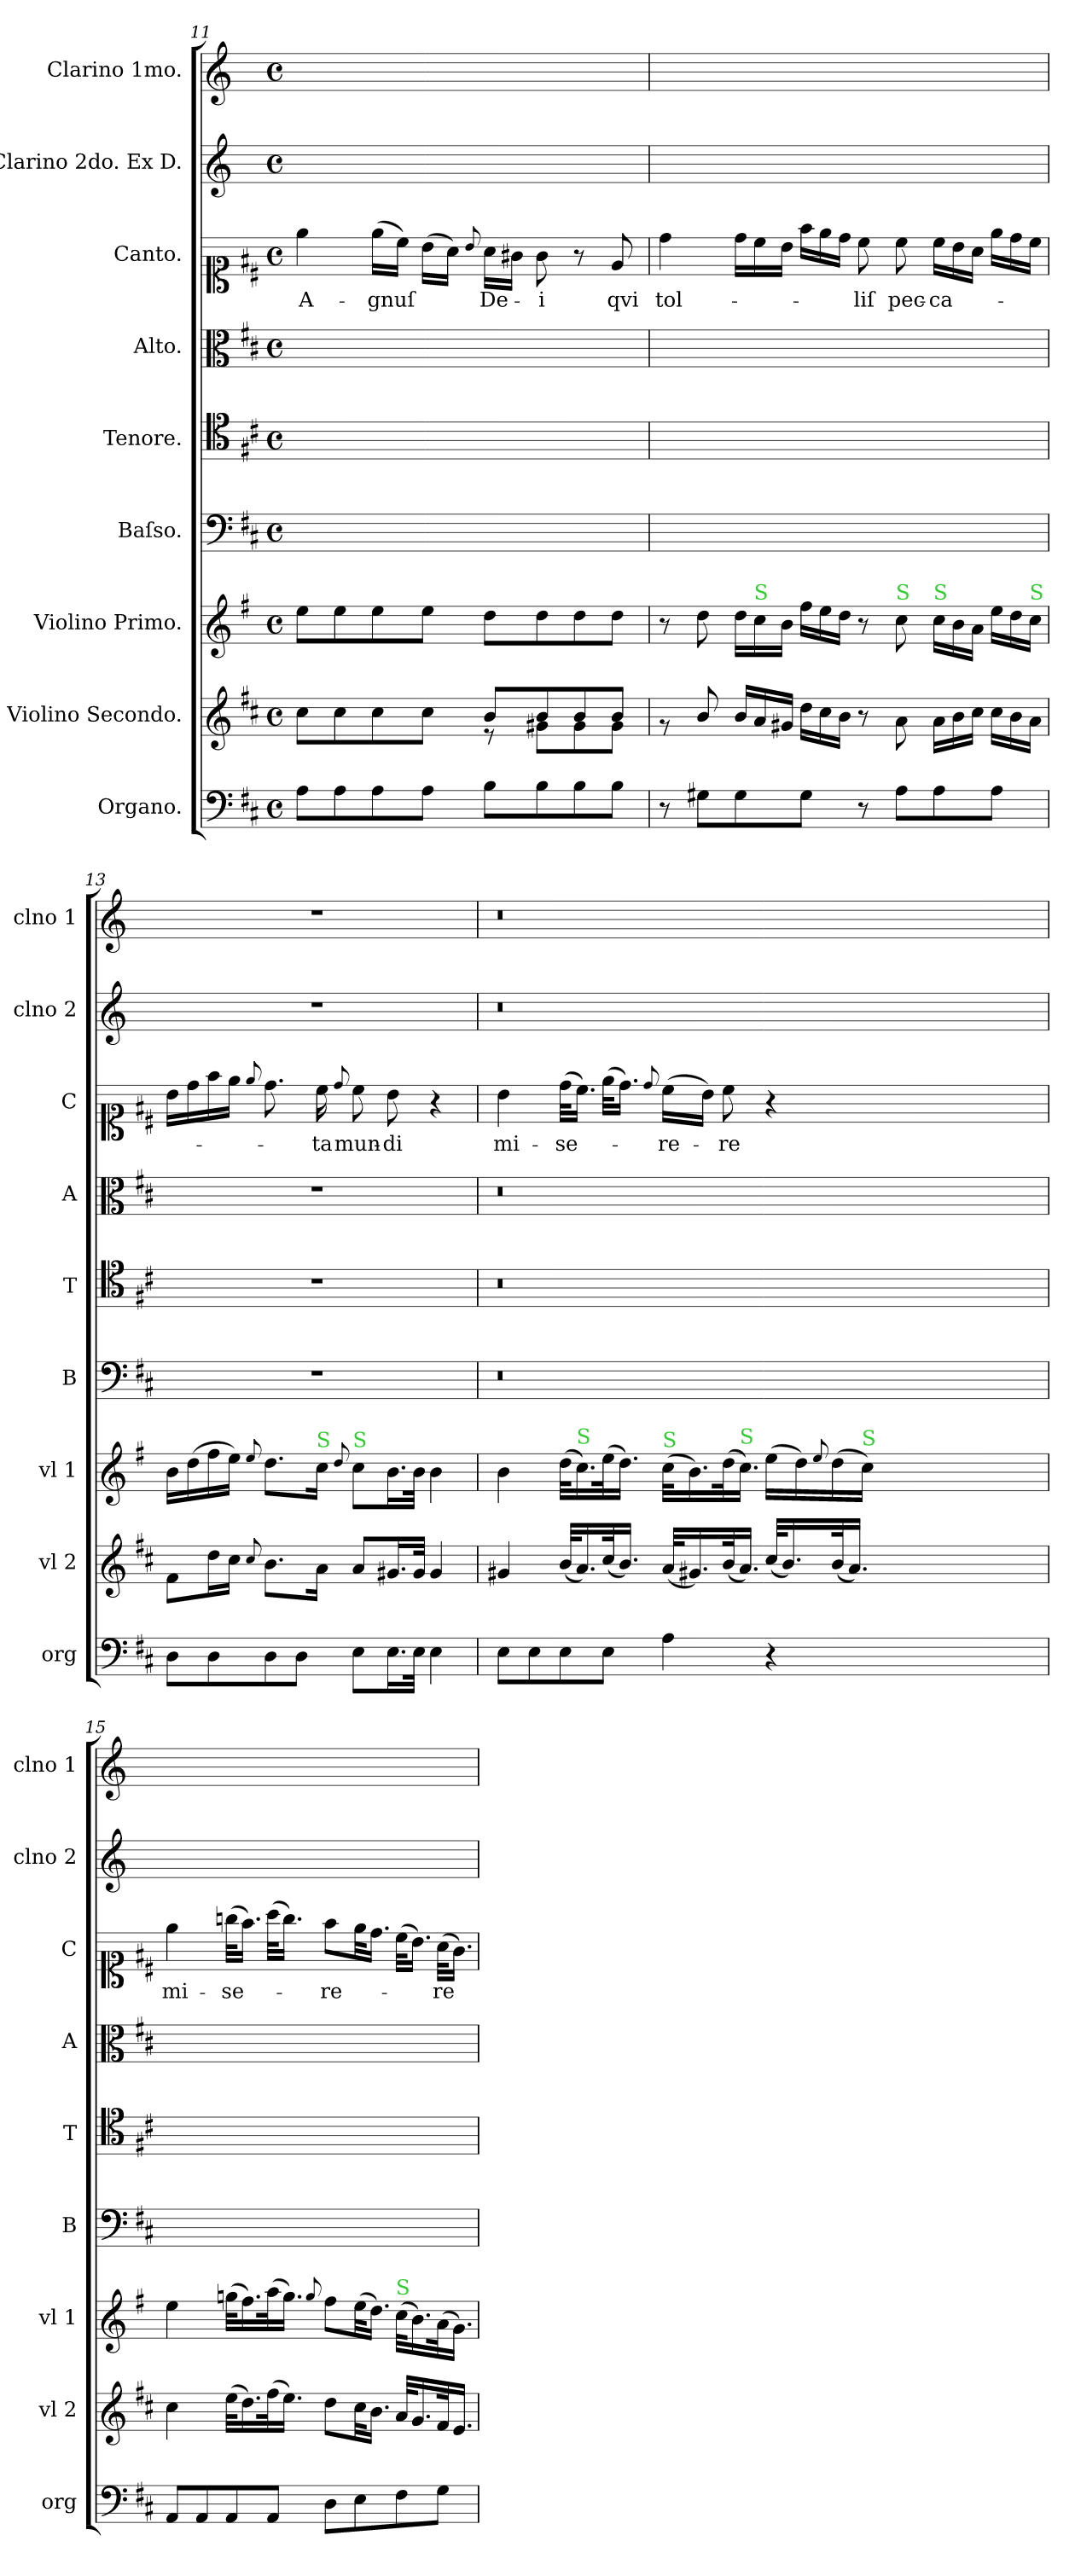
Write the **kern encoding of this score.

**kern	**dynam	**kern	**dynam	**kern	**dynam	**kern	**kern	**kern	**kern	**text	**kern	**kern
*part9	*part9	*part8	*part8	*part7	*part7	*part6	*part5	*part4	*part3	*part3	*part2	*part1
*staff9	*staff9	*staff8	*staff8	*staff7	*staff7	*staff6	*staff5	*staff4	*staff3	*staff3	*staff2	*staff1
*I"Organo.	*	*I"Violino Secondo.	*	*I"Violino Primo.	*	*I"Baſso.	*I"Tenore.	*I"Alto.	*I"Canto.	*	*I"Clarino 2do. Ex D.	*I"Clarino 1mo.
*I'org	*	*I'vl 2	*	*I'vl 1	*	*I'B	*I'T	*I'A	*I'C	*	*I'clno 2	*I'clno 1
*clefF4	*	*clefG2	*	*clefG2	*	*clefF4	*clefC4	*clefC3	*clefC1	*	*clefG2	*clefG2
*	*	*	*	*	*	*	*	*	*	*	*ITrd-1c-2	*ITrd-1c-2
*k[f#c#]	*	*k[f#c#]	*	*k[f#]	*	*k[f#c#]	*k[f#c#]	*k[f#c#]	*k[f#c#]	*	*k[f#c#]	*k[f#c#]
*D:	*	*D:	*	*	*	*D:	*D:	*D:	*D:	*	*D:	*D:
*M4/4	*	*M4/4	*	*M4/4	*	*M4/4	*M4/4	*M4/4	*M4/4	*	*M4/4	*M4/4
*met(c)	*	*met(c)	*	*met(c)	*	*met(c)	*met(c)	*met(c)	*met(c)	*	*met(c)	*met(c)
=11	=11	=11	=11	=11	=11	=11	=11	=11	=11	=11	=11	=11
*	*	*^	*	*	*	*	*	*	*	*	*	*
!	!	!	!	!LO:DY:b	!	!LO:DY:b	!	!	!	!	!	!	!
8A\L	.	8cc#\L	2ryy	po	8ee\L	pio	1ryy	1ryy	1ryy	4ee\	A-	1ryy	1ryy
!	!LO:DY:b	!	!	!	!	!	!	!	!	!	!	!	!
8A\	p&colon;	8cc#\	.	.	8ee\	.	.	.	.	.	.	.	.
8A\	.	8cc#\	.	.	8ee\	.	.	.	.	(16ee\LL	-gnuſ	.	.
.	.	.	.	.	.	.	.	.	.	16cc#\JJ)	.	.	.
8A\J	.	8cc#\J	.	.	8ee\J	.	.	.	.	(16b\LL	.	.	.
.	.	.	.	.	.	.	.	.	.	16a\JJ)	.	.	.
.	.	.	.	.	.	.	.	.	.	8qqb/	.	.	.
8B\L	.	8b/L	8re	.	8dd\L	.	.	.	.	16a\LL	De-	.	.
.	.	.	.	.	.	.	.	.	.	16g#X\JJ	.	.	.
8B\	.	8b/	8g#X\L	.	8dd\	.	.	.	.	8g#\	-i	.	.
8B\	.	8b/	8g#\	.	8dd\	.	.	.	.	8r	.	.	.
8B\J	.	8b/J	8g#\J	.	8dd\J	.	.	.	.	8e/	qvi	.	.
*	*	*v	*v	*	*	*	*	*	*	*	*	*	*
=12	=12	=12	=12	=12	=12	=12	=12	=12	=12	=12	=12	=12
8r	.	8rg	.	8r	.	1ryy	1ryy	1ryy	4dd\	tol-	1ryy	1ryy
8G#X\L	.	8b/	.	8dd\	.	.	.	.	.	.	.	.
*	*	*Xtuplet	*	*Xtuplet	*	*	*	*	*Xtuplet	*	*	*
8G#\	.	24b/LL	.	24dd\LL	.	.	.	.	24dd\LL	.	.	.
!	!	!	!	!LO:TX:a:color=limegreen:t=S	!	!	!	!	!	!	!	!
.	.	24a/	.	24cc\	.	.	.	.	24cc#\	.	.	.
.	.	24g#X/JJ	.	24b\JJ	.	.	.	.	24b\JJ	.	.	.
8G#\J	.	24dd\LL	.	24ff#\LL	.	.	.	.	24ff#\LL	.	.	.
.	.	24cc#\	.	24ee\	.	.	.	.	24ee\	.	.	.
.	.	24b\JJ	.	24dd\JJ	.	.	.	.	24dd\JJ	.	.	.
8r	.	8r	.	8r	.	.	.	.	8cc#\	-liſ	.	.
!	!	!	!	!LO:TX:a:color=limegreen:t=S	!	!	!	!	!	!	!	!
8A\L	.	8a\	.	8cc\	.	.	.	.	8cc#\	pec-	.	.
!	!	!	!	!LO:TX:a:color=limegreen:t=S	!	!	!	!	!	!	!	!
8A\	.	24a\LL	.	24cc\LL	.	.	.	.	24cc#\LL	-ca-	.	.
.	.	24b\	.	24b\	.	.	.	.	24b\	.	.	.
.	.	24cc#\JJ	.	24a\JJ	.	.	.	.	24a\JJ	.	.	.
8A\J	.	24cc#\LL	.	24ee\LL	.	.	.	.	24ee\LL	.	.	.
.	.	24b\	.	24dd\	.	.	.	.	24dd\	.	.	.
!	!	!	!	!LO:TX:a:color=limegreen:t=S	!	!	!	!	!	!	!	!
.	.	24a\JJ	.	24cc\JJ	.	.	.	.	24cc#\JJ	.	.	.
=13	=13	=13	=13	=13	=13	=13	=13	=13	=13	=13	=13	=13
8D\L	.	8f#\L	.	16b\LL	.	1r	1r	1r	16b\LL	.	1r	1r
.	.	.	.	(16dd\	.	.	.	.	16dd\	.	.	.
8D\	.	16dd\L	.	16ff#\	.	.	.	.	16ff#\	.	.	.
.	.	16cc#\JJ	.	16ee\JJ)	.	.	.	.	16ee\JJ	.	.	.
.	.	8qqcc#/	.	8qqee/	.	.	.	.	8qqee/	.	.	.
8D\	.	8.b\L	.	8.dd\L	.	.	.	.	8.dd\	.	.	.
8D\J	.	.	.	.	.	.	.	.	.	.	.	.
!	!	!	!	!LO:TX:a:color=limegreen:t=S	!	!	!	!	!	!	!	!
.	.	16a\Jk	.	16cc\Jk	.	.	.	.	16cc#\	-ta	.	.
.	.	.	.	8qqdd/	.	.	.	.	8qqdd/	.	.	.
!	!	!	!	!LO:TX:a:color=limegreen:t=S	!	!	!	!	!	!	!	!
8E\L	.	8a/L	.	8cc\L	.	.	.	.	8cc#\	mun-	.	.
16.E\L	.	16.g#X/L	.	16.b\L	.	.	.	.	8b\	-di	.	.
32E\JJk	.	32g#/JJk	.	32b\JJk	.	.	.	.	.	.	.	.
4E\	.	4g#/	.	4b\	.	.	.	.	4r	.	.	.
=14	=14	=14	=14	=14	=14	=14	=14	=14	=14	=14	=14	=14
8E\L	.	4g#X/	.	4b\	.	0.r	0.r	0.r	4b\	mi-	0.r	0.r
8E\	.	.	.	.	.	.	.	.	.	.	.	.
8E\	.	(32b/KLL	.	(32dd\KLL	.	.	.	.	(32dd\KLL	-se-	.	.
!	!	!	!	!LO:TX:a:color=limegreen:t=S	!	!	!	!	!	!	!	!
.	.	16.a/)	.	16.cc\)	.	.	.	.	16.cc#\JJ)	.	.	.
8E\J	.	(32cc#/K	.	(32ee\K	.	.	.	.	(32ee\KLL	.	.	.
.	.	16.b/JJ)	.	16.dd\JJ)	.	.	.	.	16.dd\JJ)	.	.	.
.	.	.	.	.	.	.	.	.	8qqdd/	.	.	.
!	!	!	!	!LO:TX:a:color=limegreen:t=S	!	!	!	!	!	!	!	!
4A\	.	(32a/KLL	.	(32cc\KLL	.	.	.	.	(16cc#\LL	-re-	.	.
.	.	16.g#X/)	.	16.b\)	.	.	.	.	.	.	.	.
.	.	.	.	.	.	.	.	.	16b\JJ)	.	.	.
.	.	(32b/K	.	(32dd\K	.	.	.	.	8cc#\	-re	.	.
!	!	!	!	!LO:TX:a:color=limegreen:t=S	!	!	!	!	!	!	!	!
.	.	16.a/JJ)	.	16.cc\JJ)	.	.	.	.	.	.	.	.
4r	.	(32cc#/KLL	.	(16ee\LL	.	.	.	.	4r	.	.	.
.	.	16.b/)	.	.	.	.	.	.	.	.	.	.
.	.	.	.	16dd\)	.	.	.	.	.	.	.	.
.	.	.	.	8qqee/	.	.	.	.	.	.	.	.
.	.	(32b/K	.	(16dd\	.	.	.	.	.	.	.	.
.	.	16.a/JJ)	.	.	.	.	.	.	.	.	.	.
!	!	!	!	!LO:TX:a:color=limegreen:t=S	!	!	!	!	!	!	!	!
.	.	.	.	16cc\JJ)	.	.	.	.	.	.	.	.
0ryy	.	0ryy	.	0ryy	.	.	.	.	0ryy	.	.	.
=15	=15	=15	=15	=15	=15	=15	=15	=15	=15	=15	=15	=15
8AA/L	.	4cc#\	.	4ee\	.	1ryy	1ryy	1ryy	4ee\	mi-	1ryy	1ryy
8AA/	.	.	.	.	.	.	.	.	.	.	.	.
8AA/	.	(32ee\KLL	.	(32ggn\KLL	.	.	.	.	(32ggn\KLL	-se-	.	.
.	.	16.dd\)	.	16.ff#\)	.	.	.	.	16.ff#\JJ)	.	.	.
8AA/J	.	(32ff#\K	.	(32aa\K	.	.	.	.	(32aa\KLL	.	.	.
.	.	16.ee\JJ)	.	16.gg\JJ)	.	.	.	.	16.gg\JJ)	.	.	.
.	.	.	.	8qqgg/	.	.	.	.	.	.	.	.
8D\L	.	8dd\L	.	8ff#\L	.	.	.	.	8ff#\L	-re-	.	.
8E\	.	32cc#\KL	.	(32ee\KL	.	.	.	.	32ee\KL	.	.	.
.	.	16.b\JJ	.	16.dd\JJ)	.	.	.	.	16.dd\JJ	.	.	.
!	!	!	!	!LO:TX:a:color=limegreen:t=S	!	!	!	!	!	!	!	!
8F#\	.	32a/KLL	.	(32cc\KLL	.	.	.	.	(32cc#\KLL	.	.	.
.	.	16.g/	.	16.b\)	.	.	.	.	16.b\JJ)	.	.	.
8G\J	.	32f#/K	.	(32a\K	.	.	.	.	(32a\KLL	-re	.	.
.	.	16.e/JJ	.	16.g\JJ)	.	.	.	.	16.g\JJ)	.	.	.
=	=	=	=	=	=	=	=	=	=	=	=	=
*-	*-	*-	*-	*-	*-	*-	*-	*-	*-	*-	*-	*-
